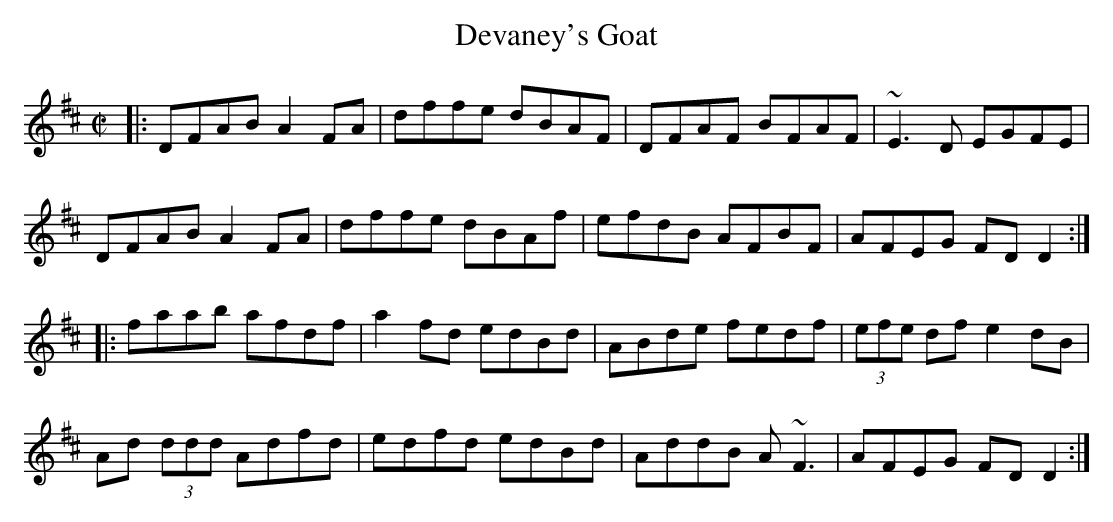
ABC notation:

X:1
T:Devaney's Goat
M:C|
K:D
|: DFAB A2FA | dffe dBAF | DFAF BFAF | ~E3D EGFE |
DFAB A2FA | dffe dBAf | efdB AFBF | AFEG FDD2 :|
|: faab afdf | a2fd edBd | ABde fedf | (3efe df e2dB |
Ad (3ddd Adfd | edfd edBd | AddB A~F3 | AFEG FDD2 :|
